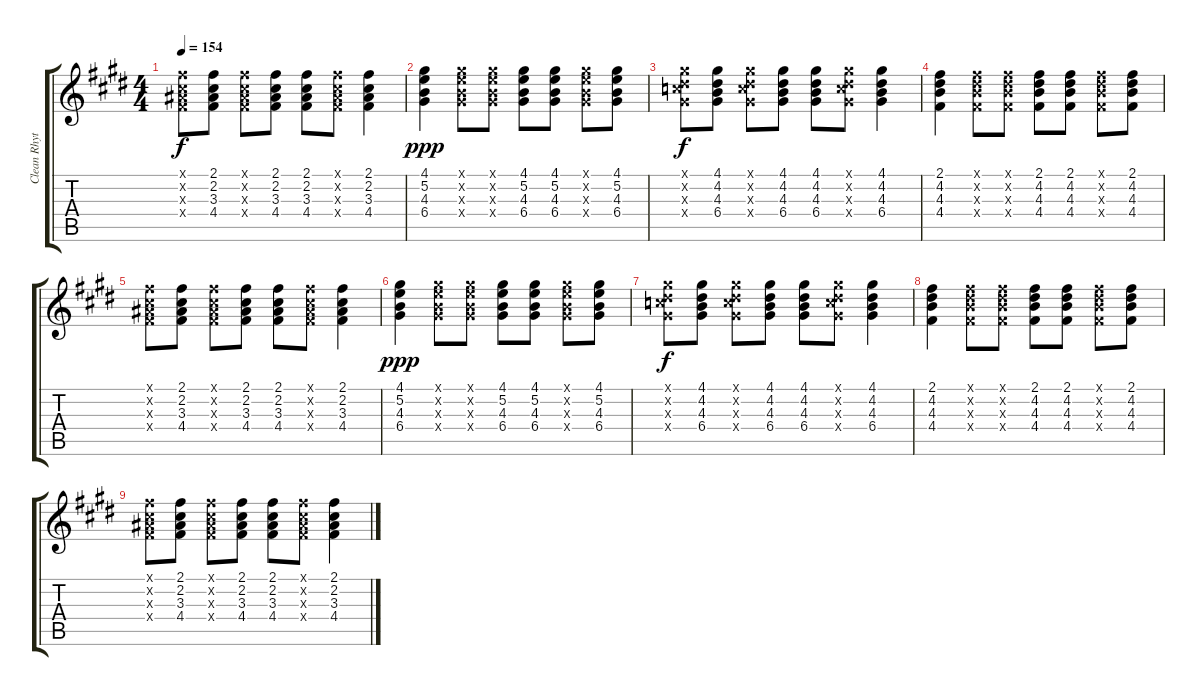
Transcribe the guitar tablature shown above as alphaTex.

\track ("Clean Rhythm" "Clean Rhyt") {instrument electricguitarclean}
\staff {score tabs}
\tuning (E4 B3 G3 D3 A2 E2) {hide}
\ts (4 4)
\tempo 154
\clef g2
\ks c#minor
(2.1{x} 2.2{x} 3.3{x} 4.4{x}).8{dy f} (2.1 2.2 3.3 4.4).8 (2.1{x} 2.2{x} 3.3{x} 4.4{x}).8 (2.1 2.2 3.3 4.4).8 (2.1 2.2 3.3 4.4).8 (2.1{x} 2.2{x} 3.3{x} 4.4{x}).8 (2.1 2.2 3.3 4.4).4 |
(4.1 5.2 4.3 6.4).4{dy ppp} (4.1{x} 5.2{x} 4.3{x} 6.4{x}).8 (4.1{x} 5.2{x} 4.3{x} 6.4{x}).8 (4.1 5.2 4.3 6.4).8 (4.1 5.2 4.3 6.4).8 (4.1{x} 5.2{x} 4.3{x} 6.4{x}).8 (4.1 5.2 4.3 6.4).8 |
(4.1{x} 4.2{x} 5.3{x} 6.4{x}).8{dy f} (4.1 4.2 4.3 6.4).8 (4.1{x} 4.2{x} 5.3{x} 6.4{x}).8 (4.1 4.2 4.3 6.4).8 (4.1 4.2 4.3 6.4).8 (4.1{x} 4.2{x} 5.3{x} 6.4{x}).8 (4.1 4.2 4.3 6.4).4 |
(2.1 4.2 4.3 4.4).4 (2.1{x} 4.2{x} 4.3{x} 4.4{x}).8 (2.1{x} 4.2{x} 4.3{x} 4.4{x}).8 (2.1 4.2 4.3 4.4).8 (2.1 4.2 4.3 4.4).8 (2.1{x} 4.2{x} 4.3{x} 4.4{x}).8 (2.1 4.2 4.3 4.4).8 |
(2.1{x} 2.2{x} 3.3{x} 4.4{x}).8 (2.1 2.2 3.3 4.4).8 (2.1{x} 2.2{x} 3.3{x} 4.4{x}).8 (2.1 2.2 3.3 4.4).8 (2.1 2.2 3.3 4.4).8 (2.1{x} 2.2{x} 3.3{x} 4.4{x}).8 (2.1 2.2 3.3 4.4).4 |
(4.1 5.2 4.3 6.4).4{dy ppp} (4.1{x} 5.2{x} 4.3{x} 6.4{x}).8 (4.1{x} 5.2{x} 4.3{x} 6.4{x}).8 (4.1 5.2 4.3 6.4).8 (4.1 5.2 4.3 6.4).8 (4.1{x} 5.2{x} 4.3{x} 6.4{x}).8 (4.1 5.2 4.3 6.4).8 |
(4.1{x} 4.2{x} 5.3{x} 6.4{x}).8{dy f} (4.1 4.2 4.3 6.4).8 (4.1{x} 4.2{x} 5.3{x} 6.4{x}).8 (4.1 4.2 4.3 6.4).8 (4.1 4.2 4.3 6.4).8 (4.1{x} 4.2{x} 5.3{x} 6.4{x}).8 (4.1 4.2 4.3 6.4).4 |
(2.1 4.2 4.3 4.4).4 (2.1{x} 4.2{x} 4.3{x} 4.4{x}).8 (2.1{x} 4.2{x} 4.3{x} 4.4{x}).8 (2.1 4.2 4.3 4.4).8 (2.1 4.2 4.3 4.4).8 (2.1{x} 4.2{x} 4.3{x} 4.4{x}).8 (2.1 4.2 4.3 4.4).8 |
(2.1{x} 2.2{x} 3.3{x} 4.4{x}).8 (2.1 2.2 3.3 4.4).8 (2.1{x} 2.2{x} 3.3{x} 4.4{x}).8 (2.1 2.2 3.3 4.4).8 (2.1 2.2 3.3 4.4).8 (2.1{x} 2.2{x} 3.3{x} 4.4{x}).8 (2.1 2.2 3.3 4.4).4
